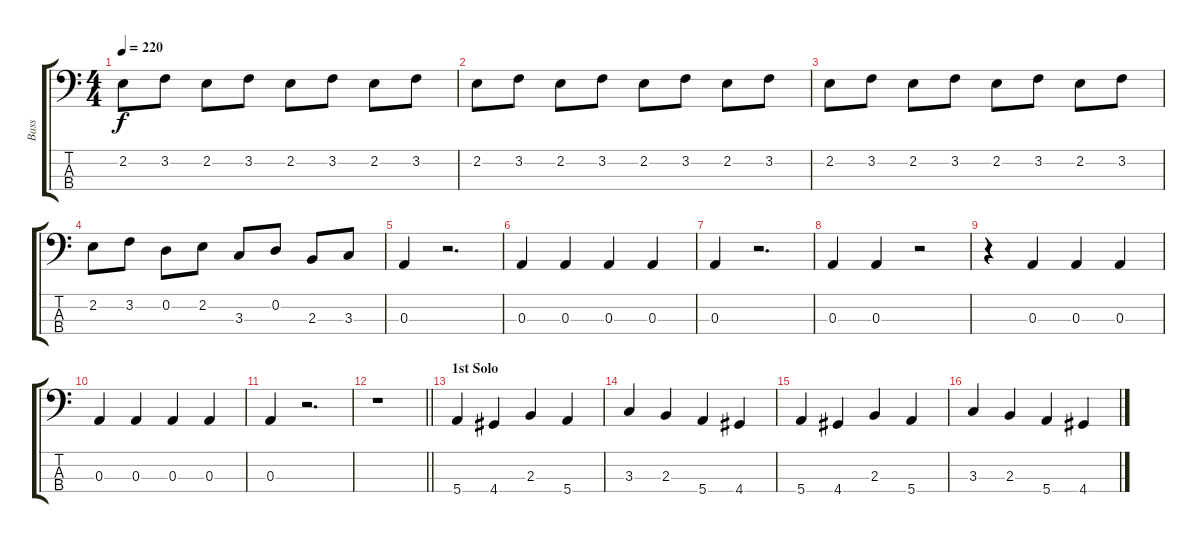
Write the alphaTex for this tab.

\track ("Bass" "Bass") {instrument electricbasspick}
\staff {score tabs}
\tuning (G2 D2 A1 E1) {hide}
\ts (4 4)
\tempo 220
\clef f4
\ks c
2.2.8{dy f} 3.2.8 2.2.8 3.2.8 2.2.8 3.2.8 2.2.8 3.2.8 |
2.2.8 3.2.8 2.2.8 3.2.8 2.2.8 3.2.8 2.2.8 3.2.8 |
2.2.8 3.2.8 2.2.8 3.2.8 2.2.8 3.2.8 2.2.8 3.2.8 |
2.2.8 3.2.8 0.2.8 2.2.8 3.3.8 0.2.8 2.3.8 3.3.8 |
0.3.4 r.2{d} |
0.3.4 0.3.4 0.3.4 0.3.4 |
0.3.4 r.2{d} |
0.3.4 0.3.4 r.2 |
r.4 0.3.4 0.3.4 0.3.4 |
0.3.4 0.3.4 0.3.4 0.3.4 |
0.3.4 r.2{d} |
\barLineRight lightlight
r.1 |
\section ("" "1st Solo")
5.4.4 4.4.4 2.3.4 5.4.4 |
3.3.4 2.3.4 5.4.4 4.4.4 |
5.4.4 4.4.4 2.3.4 5.4.4 |
3.3.4 2.3.4 5.4.4 4.4.4
